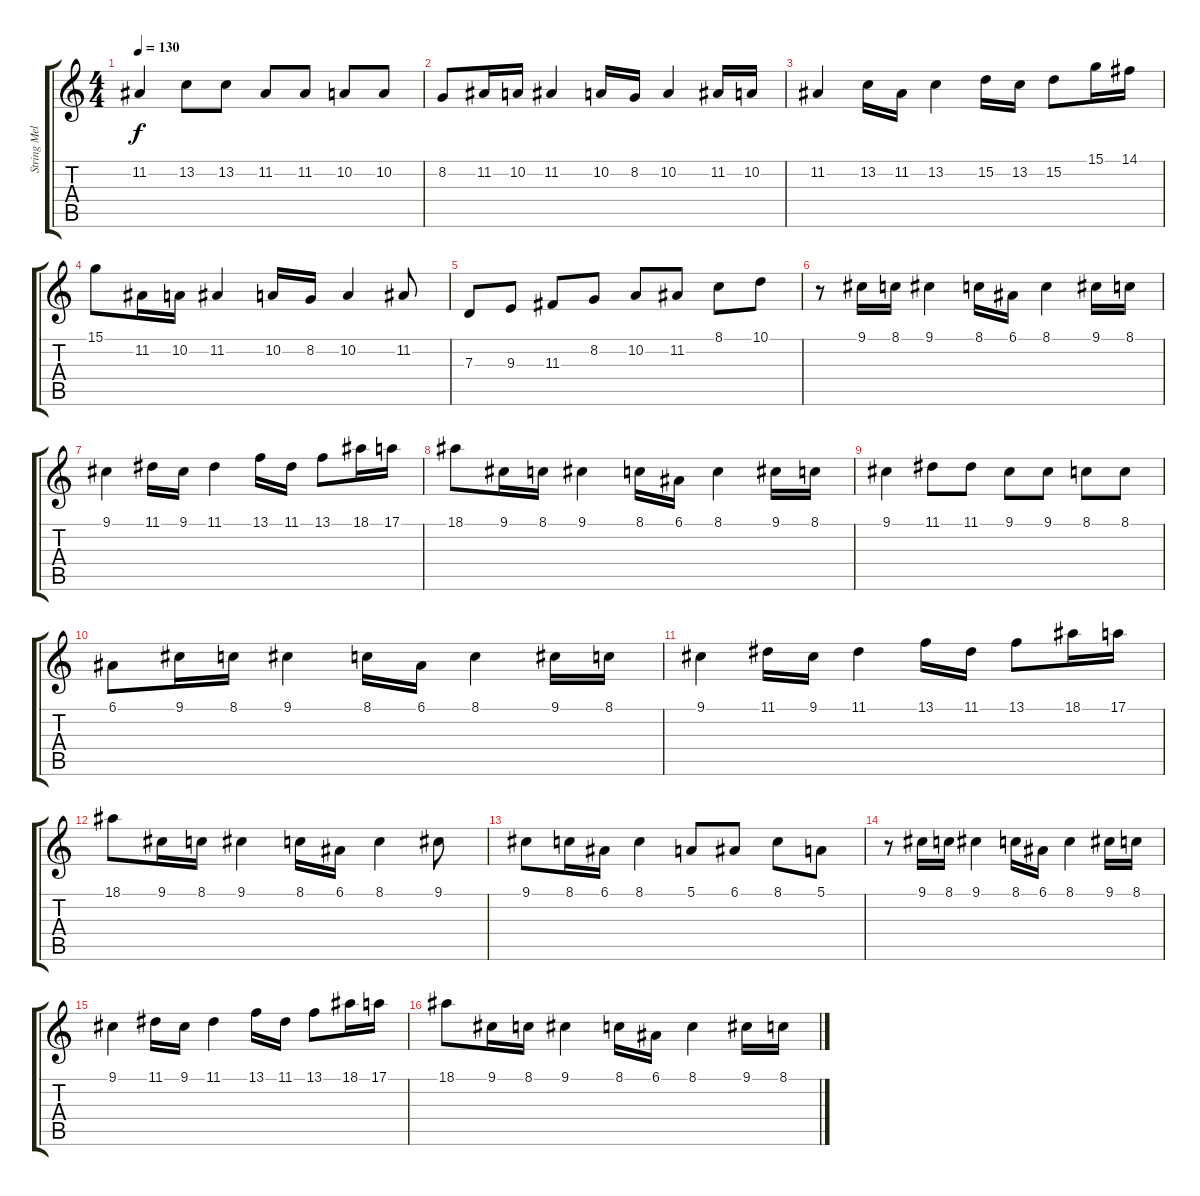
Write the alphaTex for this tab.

\track ("String Melody" "String Mel") {instrument stringensemble1}
\staff {score tabs}
\tuning (E4 B3 G3 D3 A2 E2) {hide}
\ts (4 4)
\tempo 130
\clef g2
\ks c
11.2.4{dy f} 13.2.8 13.2.8 11.2.8 11.2.8 10.2.8 10.2.8 |
8.2.8 11.2.16 10.2.16 11.2.4 10.2.16 8.2.16 10.2.4 11.2.16 10.2.16 |
11.2.4 13.2.16 11.2.16 13.2.4 15.2.16 13.2.16 15.2.8 15.1.16 14.1.16 |
15.1.8 11.2.16 10.2.16 11.2.4 10.2.16 8.2.16 10.2.4 11.2.8 |
7.3.8 9.3.8 11.3.8 8.2.8 10.2.8 11.2.8 8.1.8 10.1.8 |
\section ("" "")
r.8 9.1.16 8.1.16 9.1.4 8.1.16 6.1.16 8.1.4 9.1.16 8.1.16 |
9.1.4 11.1.16 9.1.16 11.1.4 13.1.16 11.1.16 13.1.8 18.1.16 17.1.16 |
18.1.8 9.1.16 8.1.16 9.1.4 8.1.16 6.1.16 8.1.4 9.1.16 8.1.16 |
9.1.4 11.1.8 11.1.8 9.1.8 9.1.8 8.1.8 8.1.8 |
6.1.8 9.1.16 8.1.16 9.1.4 8.1.16 6.1.16 8.1.4 9.1.16 8.1.16 |
9.1.4 11.1.16 9.1.16 11.1.4 13.1.16 11.1.16 13.1.8 18.1.16 17.1.16 |
18.1.8 9.1.16 8.1.16 9.1.4 8.1.16 6.1.16 8.1.4 9.1.8 |
9.1.8 8.1.16 6.1.16 8.1.4 5.1.8 6.1.8 8.1.8 5.1.8 |
r.8 9.1.16 8.1.16 9.1.4 8.1.16 6.1.16 8.1.4 9.1.16 8.1.16 |
9.1.4 11.1.16 9.1.16 11.1.4 13.1.16 11.1.16 13.1.8 18.1.16 17.1.16 |
18.1.8 9.1.16 8.1.16 9.1.4 8.1.16 6.1.16 8.1.4 9.1.16 8.1.16
